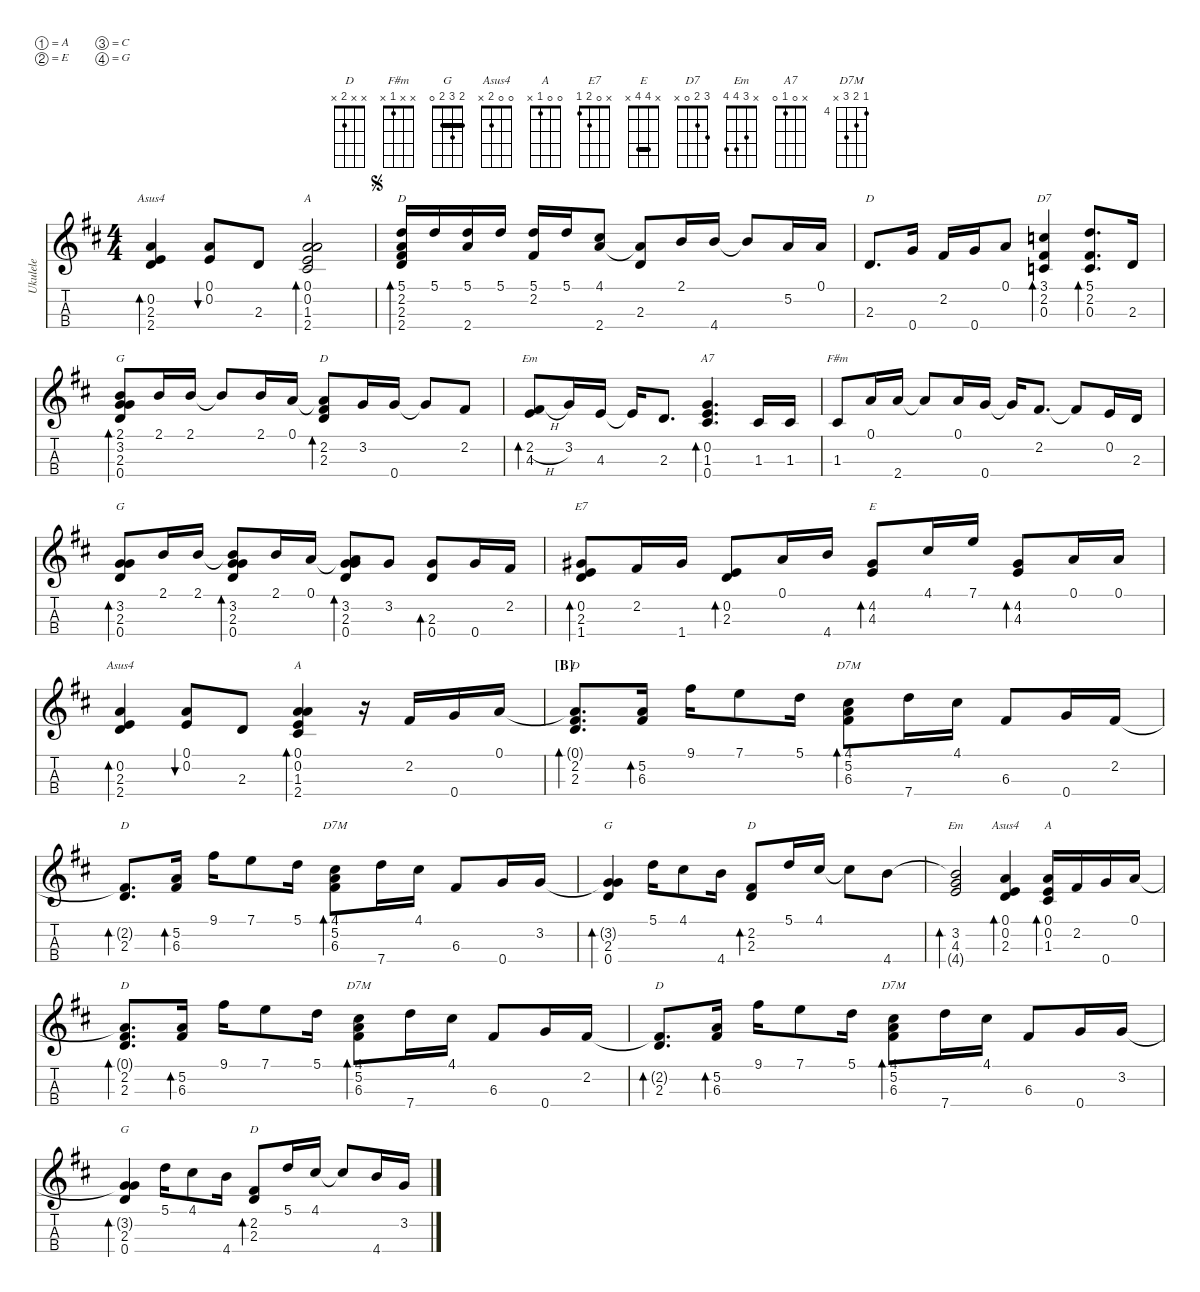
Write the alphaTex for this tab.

\defaultSystemsLayout 4
\hideDynamics
\bracketExtendMode nobrackets
\otherSystemsTrackNameOrientation horizontal
\defaultBarNumberDisplay Hide
\track ("Ukulele" "Ukulele") {defaultSystemsLayout 4 instrument acousticguitarnylon}
\staff {score tabs}
\tuning (A4 E4 C4 G4)
\displaytranspose 0
\chord ("D" 5 2 2 2) {barre (2 2)}
\chord ("D" x 2 2 x) {barre 2}
\chord ("D" 0 2 2 x)
\chord ("F#m" x x 1 x)
\chord ("G" x 3 2 0)
\chord ("Asus4" x 0 2 2)
\chord ("A" 0 0 1 2)
\chord ("G" 2 3 2 0) {barre 2}
\chord ("E7" x 0 2 1)
\chord ("E" x 4 4 x) {barre 4}
\chord ("D" x x 2 x)
\chord ("D7" 3 2 0 x)
\chord ("Em" x 2 4 x)
\chord ("A7" x 0 1 0)
\chord ("D7M" 4 5 6 x) {firstfret 4}
\chord ("Em" x 3 4 4)
\chord ("Asus4" 0 0 2 x)
\chord ("A" 0 0 1 x)
\ts (4 4)
\tempo (60 hide)
\clef g2
\ks d
(2.3{acc forcenatural} 0.2{acc forcenatural} 2.4{acc forcenatural}).4{bd 30 ch "Asus4" dy mf beam Up} (0.1{acc forcenatural} 0.2{acc forcenatural}).8{bu 30 beam Up} 2.3{acc forcenatural}.8{beam Up} (1.3{acc #} 0.2{acc forcenatural} 0.1{acc forcenatural} 2.4{acc forcenatural}).2{bd 30 ch "A" beam Up} |
\jump segno
(2.3{acc forcenatural} 2.2{acc #} 2.4{acc forcenatural} 5.1{acc forcenatural}).16{bd 30 ch "D" beam Up} 5.1{acc forcenatural}.16{beam Up} (5.1{acc forcenatural} 2.4{acc forcenatural}).16{beam Up} 5.1{acc forcenatural}.16{beam Up} (5.1{acc forcenatural} 2.2{acc #}).16{beam Up} 5.1{acc forcenatural}.16{beam Up} (4.1{acc #} 2.4{acc forcenatural}).8{beam Up} (2.4{t acc forcenatural} 2.3{acc forcenatural}).8{beam Up} 2.1{acc forcenatural}.16{beam Up} 4.4{acc forcenatural}.16{beam Up} 4.4{t acc forcenatural}.8{beam Up} 5.2{acc forcenatural}.16{beam Up} 0.1{acc forcenatural}.16{beam Up} |
2.3{acc forcenatural}.8{d ch "D" beam Up} 0.4{acc forcenatural}.16{beam Up} 2.2{acc #}.16{beam Up} 0.4{acc forcenatural}.16{beam Up} 0.1{acc forcenatural}.8{beam Up} (3.1{acc forcenatural} 2.2{acc #} 0.3{acc forcenatural}).4{bd 30 ch "D7" beam Up} (5.1{acc forcenatural} 2.2{acc #} 0.3{acc forcenatural}).8{d bd 30 beam Up} 2.3{acc forcenatural}.16{beam Up} |
(0.4{acc forcenatural} 3.2{acc forcenatural} 2.3{acc forcenatural} 2.1{acc forcenatural}).8{bd 30 ch "G" beam Up} 2.1{acc forcenatural}.16{beam Up} 2.1{acc forcenatural}.16{beam Up} 2.1{t acc forcenatural}.8{beam Up} 2.1{acc forcenatural}.16{beam Up} 0.1{acc forcenatural}.16{beam Up} (0.1{t acc forcenatural} 2.2{acc #} 2.3{acc forcenatural}).8{bd 30 ch "D" beam Up} 3.2{acc forcenatural}.16{beam Up} 0.4{acc forcenatural}.16{beam Up} 0.4{t acc forcenatural}.8{beam Up} 2.2{acc #}.8{beam Up} |
(4.3{acc forcenatural} 2.2{h acc #}).8{bd 30 ch "Em" beam Up} 3.2{acc forcenatural}.16{beam Up} 4.3{acc forcenatural}.16{beam Up} 4.3{t acc forcenatural}.16{beam Up} 2.3{acc forcenatural}.8{d beam Up} (1.3{acc #} 0.2{acc forcenatural} 0.4{acc forcenatural}).4{d bd 30 ch "A7" beam Up} 1.3{acc #}.16{beam Up} 1.3{acc #}.16{beam Up} |
1.3{acc #}.8{ch "F#m" beam Up} 0.1{acc forcenatural}.16{beam Up} 2.4{acc forcenatural}.16{beam Up} 2.4{t acc forcenatural}.8{beam Up} 0.1{acc forcenatural}.16{beam Up} 0.4{acc forcenatural}.16{beam Up} 0.4{t acc forcenatural}.16{beam Up} 2.2{acc #}.8{d beam Up} 2.2{t acc #}.8{beam Up} 0.2{acc forcenatural}.16{beam Up} 2.3{acc forcenatural}.16{beam Up} |
(0.4{acc forcenatural} 3.2{acc forcenatural} 2.3{acc forcenatural}).8{bd 30 ch "G" beam Up} 2.1{acc forcenatural}.16{beam Up} 2.1{acc forcenatural}.16{beam Up} (2.1{t acc forcenatural} 0.4{acc forcenatural} 3.2{acc forcenatural} 2.3{acc forcenatural}).8{bd 30 beam Up} 2.1{acc forcenatural}.16{beam Up} 0.1{acc forcenatural}.16{beam Up} (0.4{acc forcenatural} 3.2{acc forcenatural} 2.3{acc forcenatural} 0.1{t acc forcenatural}).8{bd 30 beam Up} 3.2{acc forcenatural}.8{beam Up} (2.3{acc forcenatural} 0.4{acc forcenatural}).8{bd 30 beam Up} 0.4{acc forcenatural}.16{beam Up} 2.2{acc #}.16{beam Up} |
(0.2{acc forcenatural} 2.3{acc forcenatural} 1.4{acc #}).8{bd 30 ch "E7" beam Up} 2.2{acc #}.16{beam Up} 1.4{acc #}.16{beam Up} (2.3{acc forcenatural} 0.2{acc forcenatural}).8{bd 30 beam Up} 0.1{acc forcenatural}.16{beam Up} 4.4{acc forcenatural}.16{beam Up} (4.3{acc forcenatural} 4.2{acc #}).8{bd 30 ch "E" beam Up} 4.1{acc #}.16{beam Up} 7.1{acc forcenatural}.16{beam Up} (4.2{acc #} 4.3{acc forcenatural}).8{bd 30 beam Up} 0.1{acc forcenatural}.16{beam Up} 0.1{acc forcenatural}.16{beam Up} |
(2.3{acc forcenatural} 0.2{acc forcenatural} 2.4{acc forcenatural}).4{bd 30 ch "Asus4" beam Up} (0.1{acc forcenatural} 0.2{acc forcenatural}).8{bu 30 beam Up} 2.3{acc forcenatural}.8{beam Up} (1.3{acc #} 0.2{acc forcenatural} 0.1{acc forcenatural} 2.4{acc forcenatural}).4{bd 30 ch "A" beam Up} r.16{beam Up} 2.2{acc #}.16{beam Up} 0.4{acc forcenatural}.16{beam Up} 0.1{acc forcenatural}.16{beam Up} |
\section ("B" "")
(2.2{acc #} 2.3{acc forcenatural} 0.1{t acc forcenatural}).8{d bd 30 ch "D" beam Up} (6.3{acc #} 5.2{acc forcenatural}).16{bd 30 beam Up} 9.1{acc #}.16{beam Down} 7.1{acc forcenatural}.8{beam Down} 5.1{acc forcenatural}.16{beam Down} (4.1{acc #} 5.2{acc forcenatural} 6.3{acc #}).8{bd 30 ch "D7M" beam Down} 7.4{acc forcenatural}.16{beam Down} 4.1{acc #}.16{beam Down} 6.3{acc #}.8{beam Up} 0.4{acc forcenatural}.16{beam Up} 2.2{acc #}.16{beam Up} |
(2.2{t acc #} 2.3{acc forcenatural}).8{d bd 30 ch "D" beam Up} (6.3{acc #} 5.2{acc forcenatural}).16{bd 30 beam Up} 9.1{acc #}.16{beam Down} 7.1{acc forcenatural}.8{beam Down} 5.1{acc forcenatural}.16{beam Down} (4.1{acc #} 5.2{acc forcenatural} 6.3{acc #}).8{bd 30 ch "D7M" beam Down} 7.4{acc forcenatural}.16{beam Down} 4.1{acc #}.16{beam Down} 6.3{acc #}.8{beam Up} 0.4{acc forcenatural}.16{beam Up} 3.2{acc forcenatural}.16{beam Up} |
(3.2{t acc forcenatural} 2.3{acc forcenatural} 0.4{acc forcenatural}).4{bd 30 ch "G" beam Up} 5.1{acc forcenatural}.16{beam Down} 4.1{acc #}.8{beam Down} 4.4{acc forcenatural}.16{beam Down} (2.2{acc #} 2.3{acc forcenatural}).8{bd 30 ch "D" beam Up} 5.1{acc forcenatural}.16{beam Up} 4.1{acc #}.16{beam Up} 4.1{t acc #}.8{beam Down} 4.4{acc forcenatural}.8{beam Down} |
(3.2{acc forcenatural} 4.3{acc forcenatural} 4.4{t acc forcenatural}).2{bd 30 ch "Em" beam Up} (2.3{acc forcenatural} 0.2{acc forcenatural} 0.1{acc forcenatural}).4{bd 30 ch "Asus4" beam Up} (1.3{acc #} 0.2{acc forcenatural} 0.1{acc forcenatural}).16{bd 30 ch "A" beam Up} 2.2{acc #}.16{beam Up} 0.4{acc forcenatural}.16{beam Up} 0.1{acc forcenatural}.16{beam Up} |
(2.2{acc #} 2.3{acc forcenatural} 0.1{t acc forcenatural}).8{d bd 30 ch "D" beam Up} (6.3{acc #} 5.2{acc forcenatural}).16{bd 30 beam Up} 9.1{acc #}.16{beam Down} 7.1{acc forcenatural}.8{beam Down} 5.1{acc forcenatural}.16{beam Down} (4.1{acc #} 5.2{acc forcenatural} 6.3{acc #}).8{bd 30 ch "D7M" beam Down} 7.4{acc forcenatural}.16{beam Down} 4.1{acc #}.16{beam Down} 6.3{acc #}.8{beam Up} 0.4{acc forcenatural}.16{beam Up} 2.2{acc #}.16{beam Up} |
(2.2{t acc #} 2.3{acc forcenatural}).8{d bd 30 ch "D" beam Up} (6.3{acc #} 5.2{acc forcenatural}).16{bd 30 beam Up} 9.1{acc #}.16{beam Down} 7.1{acc forcenatural}.8{beam Down} 5.1{acc forcenatural}.16{beam Down} (4.1{acc #} 5.2{acc forcenatural} 6.3{acc #}).8{bd 30 ch "D7M" beam Down} 7.4{acc forcenatural}.16{beam Down} 4.1{acc #}.16{beam Down} 6.3{acc #}.8{beam Up} 0.4{acc forcenatural}.16{beam Up} 3.2{acc forcenatural}.16{beam Up} |
(3.2{t acc forcenatural} 2.3{acc forcenatural} 0.4{acc forcenatural}).4{bd 30 ch "G" beam Up} 5.1{acc forcenatural}.16{beam Down} 4.1{acc #}.8{beam Down} 4.4{acc forcenatural}.16{beam Down} (2.2{acc #} 2.3{acc forcenatural}).8{bd 30 ch "D" beam Up} 5.1{acc forcenatural}.16{beam Up} 4.1{acc #}.16{beam Up} 4.1{t acc #}.8{beam Up} 4.4{acc forcenatural}.16{beam Up} 3.2{acc forcenatural}.16{beam Up}
